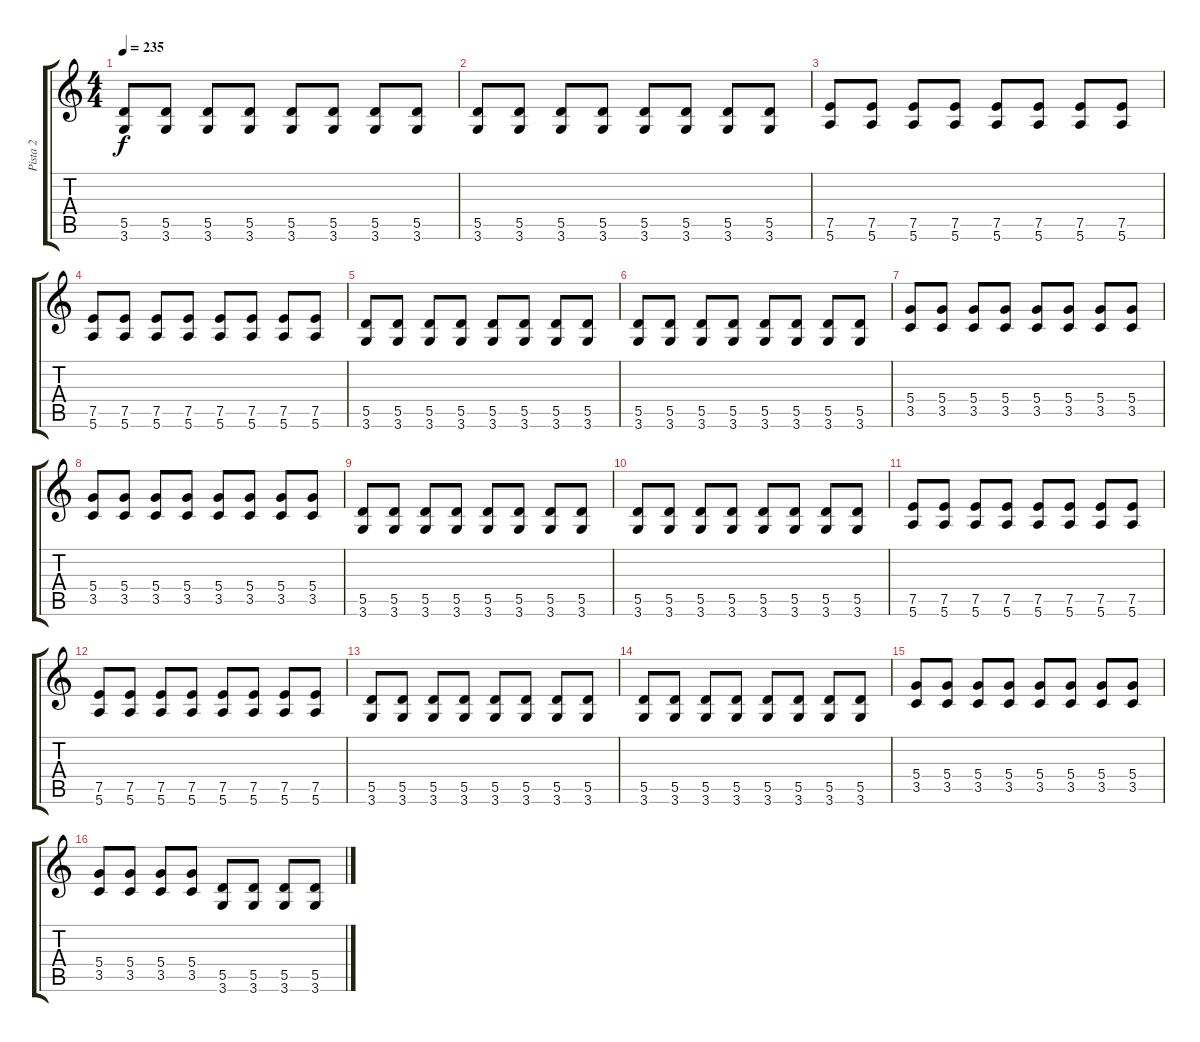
\track ("Pista 2" "Pista 2") {instrument distortionguitar}
\staff {score tabs}
\tuning (E4 B3 G3 D3 A2 E2) {hide}
\ts (4 4)
\tempo 235
\clef g2
\ks c
(5.5 3.6).8{dy f} (5.5 3.6).8 (5.5 3.6).8 (5.5 3.6).8 (5.5 3.6).8 (5.5 3.6).8 (5.5 3.6).8 (5.5 3.6).8 |
(5.5 3.6).8 (5.5 3.6).8 (5.5 3.6).8 (5.5 3.6).8 (5.5 3.6).8 (5.5 3.6).8 (5.5 3.6).8 (5.5 3.6).8 |
(7.5 5.6).8 (7.5 5.6).8 (7.5 5.6).8 (7.5 5.6).8 (7.5 5.6).8 (7.5 5.6).8 (7.5 5.6).8 (7.5 5.6).8 |
(7.5 5.6).8 (7.5 5.6).8 (7.5 5.6).8 (7.5 5.6).8 (7.5 5.6).8 (7.5 5.6).8 (7.5 5.6).8 (7.5 5.6).8 |
(5.5 3.6).8 (5.5 3.6).8 (5.5 3.6).8 (5.5 3.6).8 (5.5 3.6).8 (5.5 3.6).8 (5.5 3.6).8 (5.5 3.6).8 |
(5.5 3.6).8 (5.5 3.6).8 (5.5 3.6).8 (5.5 3.6).8 (5.5 3.6).8 (5.5 3.6).8 (5.5 3.6).8 (5.5 3.6).8 |
(5.4 3.5).8 (5.4 3.5).8 (5.4 3.5).8 (5.4 3.5).8 (5.4 3.5).8 (5.4 3.5).8 (5.4 3.5).8 (5.4 3.5).8 |
(5.4 3.5).8 (5.4 3.5).8 (5.4 3.5).8 (5.4 3.5).8 (5.4 3.5).8 (5.4 3.5).8 (5.4 3.5).8 (5.4 3.5).8 |
(5.5 3.6).8 (5.5 3.6).8 (5.5 3.6).8 (5.5 3.6).8 (5.5 3.6).8 (5.5 3.6).8 (5.5 3.6).8 (5.5 3.6).8 |
(5.5 3.6).8 (5.5 3.6).8 (5.5 3.6).8 (5.5 3.6).8 (5.5 3.6).8 (5.5 3.6).8 (5.5 3.6).8 (5.5 3.6).8 |
(7.5 5.6).8 (7.5 5.6).8 (7.5 5.6).8 (7.5 5.6).8 (7.5 5.6).8 (7.5 5.6).8 (7.5 5.6).8 (7.5 5.6).8 |
(7.5 5.6).8 (7.5 5.6).8 (7.5 5.6).8 (7.5 5.6).8 (7.5 5.6).8 (7.5 5.6).8 (7.5 5.6).8 (7.5 5.6).8 |
(5.5 3.6).8 (5.5 3.6).8 (5.5 3.6).8 (5.5 3.6).8 (5.5 3.6).8 (5.5 3.6).8 (5.5 3.6).8 (5.5 3.6).8 |
(5.5 3.6).8 (5.5 3.6).8 (5.5 3.6).8 (5.5 3.6).8 (5.5 3.6).8 (5.5 3.6).8 (5.5 3.6).8 (5.5 3.6).8 |
(5.4 3.5).8 (5.4 3.5).8 (5.4 3.5).8 (5.4 3.5).8 (5.4 3.5).8 (5.4 3.5).8 (5.4 3.5).8 (5.4 3.5).8 |
(5.4 3.5).8 (5.4 3.5).8 (5.4 3.5).8 (5.4 3.5).8 (5.5 3.6).8 (5.5 3.6).8 (5.5 3.6).8 (5.5 3.6).8
